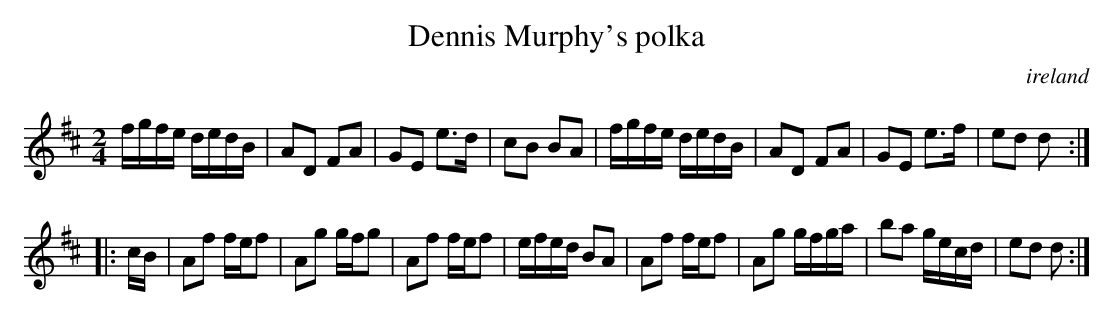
X:1
T:Dennis Murphy's polka
O:ireland
M:2/4
K:D
fgfe dedB|A2D2 F2A2|G2E2 e3d|c2B2 B2A2|\
fgfe dedB|A2D2 F2A2|G2E2 e3f|e2d2 d2::
cB|\
A2f2 fef2|A2g2 gfg2|A2f2 fef2|efed B2A2|\
A2f2 fef2|A2g2 gfga|b2a2 gecd|e2d2 d2:|
